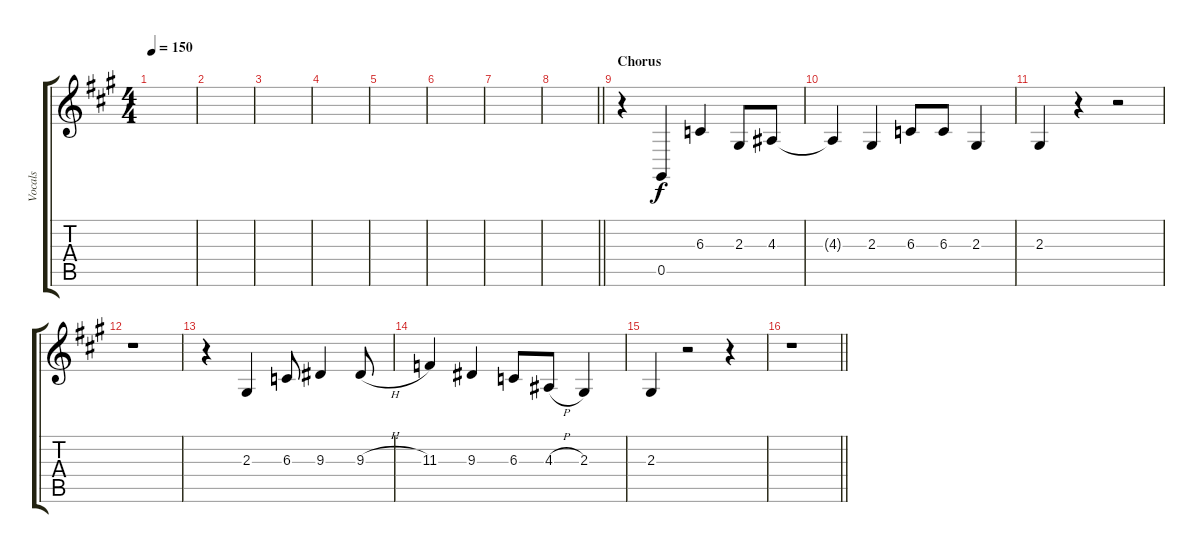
\track ("Vocals" "Vocals") {instrument trumpet}
\staff {score tabs}
\tuning (Eb4 Bb3 Gb3 Db3 Ab2 Eb2) {hide}
\ts (4 4)
\tempo 150
\clef g2
\ks a
|
|
|
|
|
|
|
\barLineRight lightlight
|
\section ("" "Chorus")
r.4 0.5.4 6.3.4 2.3.8 4.3.8 |
4.3{t}.4 2.3.4 6.3.8 6.3.8 2.3.4 |
2.3.4 r.4 r.2 |
r.1 |
r.4 2.3.4 6.3.8 9.3.4 9.3{h}.8 |
11.3.4 9.3.4 6.3.8 4.3{h}.8 2.3.4 |
2.3.4 r.2 r.4 |
\barLineRight lightlight
r.1
